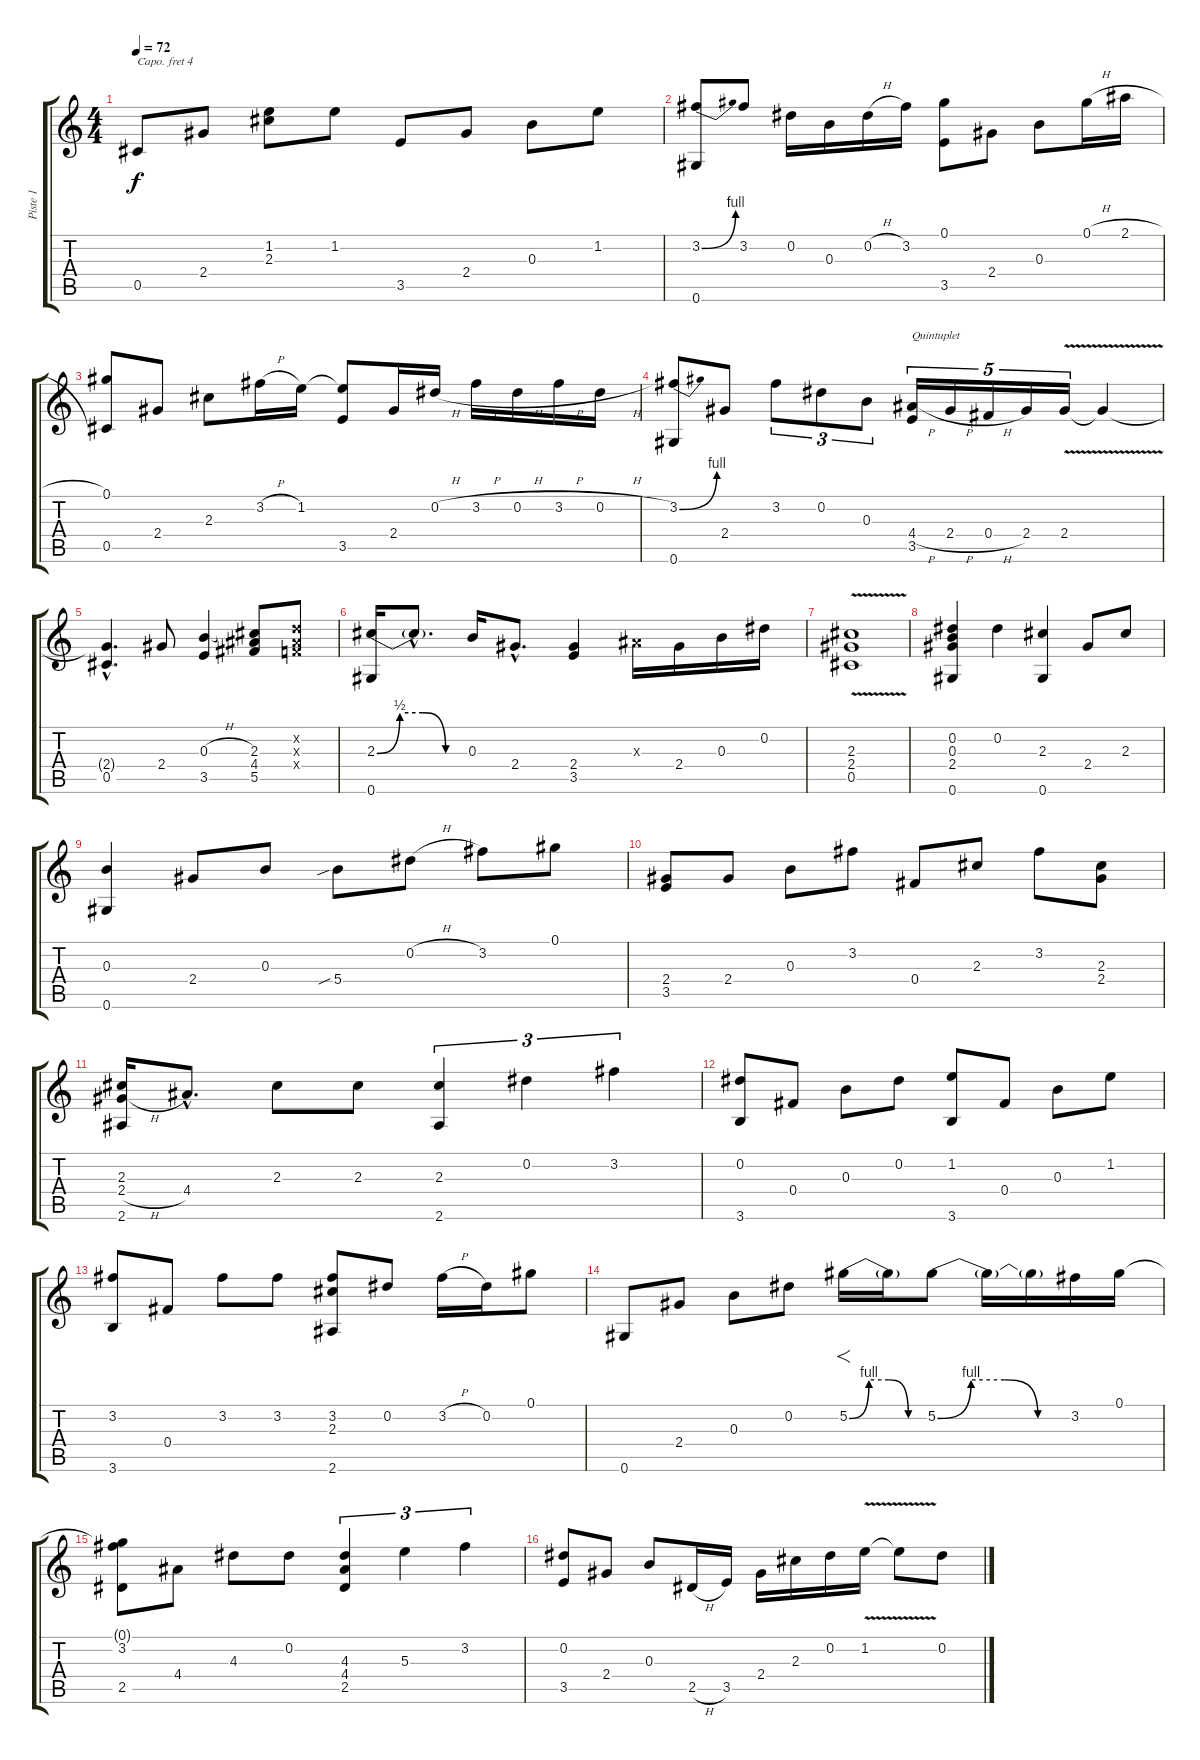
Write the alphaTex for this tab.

\track ("Piste 1" "Piste 1") {instrument acousticguitarnylon}
\staff {score tabs}
\capo 4
\tuning (E4 B3 G3 D3 A2 E2) {hide}
\ts (4 4)
\tempo 72
\clef g2
\ks c
0.5.8{dy f} 2.4.8 (1.2{t} 2.3).8 1.2.8 3.5.8 2.4.8 0.3.8 1.2.8 |
(3.2{be (bend 0 0 60 4)} 0.6).8 3.2.8 0.2.16 0.3.16 0.2{h}.16 3.2.16 (0.1 3.5).8 2.4.8 0.3.8 0.1{h}.16 2.1{h}.16 |
(0.1 0.5).8 2.4.8 2.3.8 3.2{h}.16 1.2.16 (1.2{t} 3.5).8 2.4.16 0.2{h}.16 3.2{h}.16 0.2{h}.16 3.2{h}.16 0.2{h}.16 |
(3.2{be (bend 0 0 60 4)} 0.6).8 2.4.8 3.2.8{tu (3 2)} 0.2.8{tu (3 2)} 0.3.8{tu (3 2)} (4.4{h} 3.5).16{tu (5 4) txt "Quintuplet"} 2.4{h}.16{tu (5 4)} 0.4{h}.16{tu (5 4)} 2.4.16{tu (5 4)} 2.4{v}.16{tu (5 4)} 2.4{t}.4 |
(2.4{hac t} 0.5{hac}).4{d} 2.4.8 (0.3{h} 3.5).4 (2.3 4.4 5.5).8 (-1.2{x} -1.3{x} -1.4{x}).8 |
(2.3{be (custom 0 0 15 2 30 2 45 0 60 0)} 0.6).16 2.3{hac t}.8{d} 0.3.16 2.4{hac}.8{d} (2.4 3.5).4 -1.3{x}.16 2.4.16 0.3.16 0.2.16 |
(2.3{v} 2.4 0.5).1 |
(0.2 0.3 2.4 0.6).4 0.2.4 (2.3 0.6).4 2.4.8 2.3.8 |
(0.3 0.6).4 2.4.8 0.3.8 5.4{sib}.8 0.2{h}.8 3.2.8 0.1.8 |
(2.4 3.5).8 2.4.8 0.3.8 3.2.8 0.4.8 2.3.8 3.2.8 (2.3 2.4).8 |
(2.3 2.4{h} 2.6).16 4.4{hac}.8{d} 2.3.8 2.3.8 (2.3 2.6).4{tu (3 2)} 0.2.4{tu (3 2)} 3.2.4{tu (3 2)} |
(0.2 3.6).8 0.4.8 0.3.8 0.2.8 (1.2 3.6).8 0.4.8 0.3.8 1.2.8 |
(3.2 3.6).8 0.4.8 3.2.8 3.2.8 (3.2 2.3 2.6).8 0.2.8 3.2{h}.16 0.2.16 0.1.8 |
0.6.8 2.4.8 0.3.8 0.2.8 5.2{be (custom 0 0 15 4 30 4 45 0 60 0)}.16{f} 5.2{t}.16 5.2{be (custom 0 0 15 4 30 4 45 0 60 0)}.8 5.2{t}.16 5.2{t}.16 3.2.16 0.1.16 |
(0.1{t} 3.2 2.5).8 4.4.8 4.3.8 0.2.8 (4.3 4.4 2.5).4{tu (3 2)} 5.3.4{tu (3 2)} 3.2.4{tu (3 2)} |
(0.2 3.5).8 2.4.8 0.3.8 2.5{h}.16 3.5.16 2.4.16 2.3.16 0.2.16 1.2{v}.16 1.2{t}.8 0.2.8
